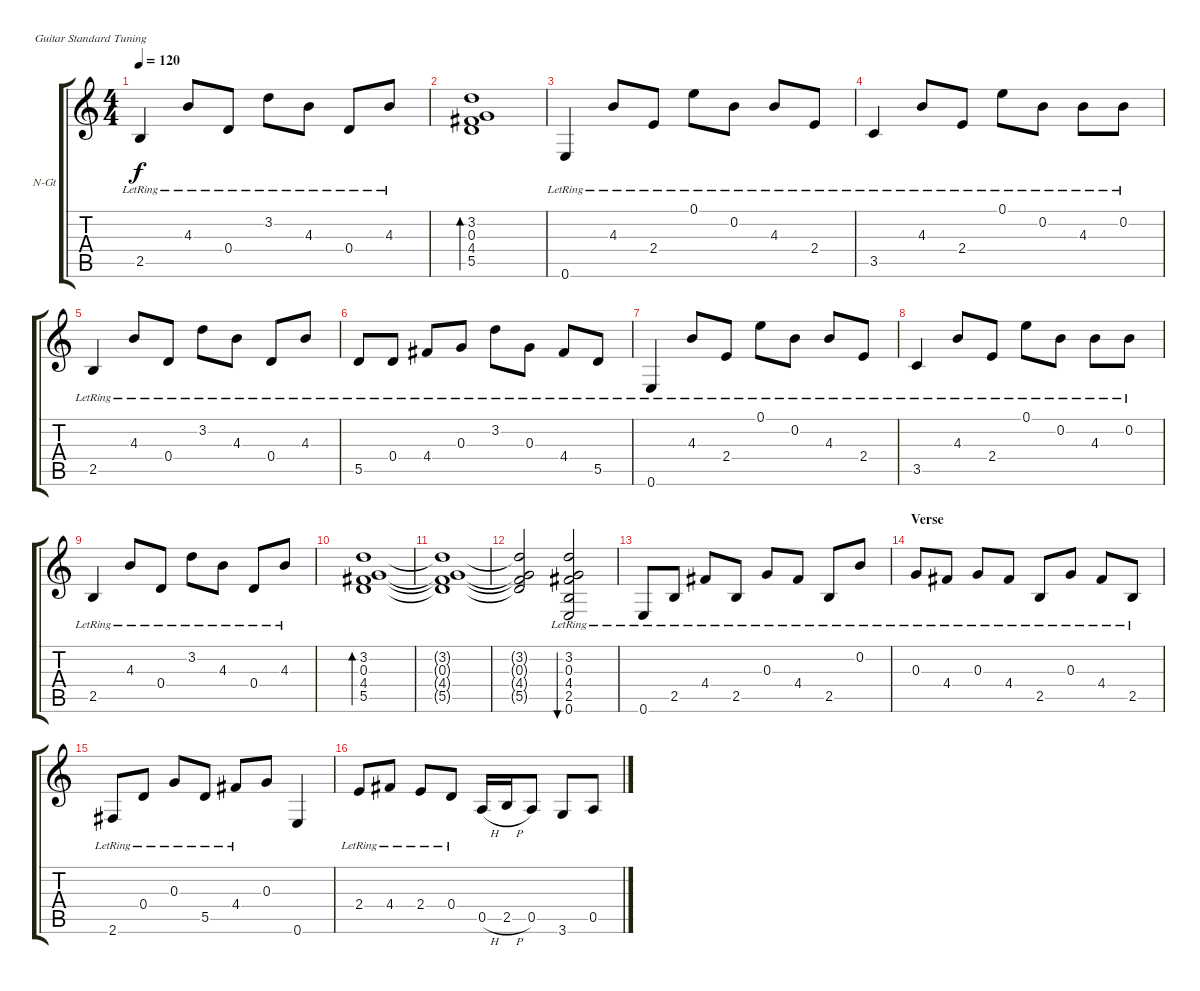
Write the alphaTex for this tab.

\bracketExtendMode groupsimilarinstruments
\firstSystemTrackNameOrientation horizontal
\otherSystemsTrackNameOrientation horizontal
\track ("Zakk Wylde - Acoustic" "N-Gt") {instrument acousticguitarnylon}
\staff {score tabs}
\tuning (E4 B3 G3 D3 A2 E2)
\ts (4 4)
\tempo 120
\clef g2
\ks c
2.5{lr}.4{dy f} 4.3{lr}.8 0.4{lr}.8 3.2{lr}.8 4.3{lr}.8 0.4{lr}.8 4.3{lr}.8 |
(3.2 0.3 4.4 5.5).1{bd 480} |
0.6{lr}.4 4.3{lr}.8 2.4{lr}.8 0.1{lr}.8 0.2{lr}.8 4.3{lr}.8 2.4{lr}.8 |
3.5{lr}.4 4.3{lr}.8 2.4{lr}.8 0.1{lr}.8 0.2{lr}.8 4.3{lr}.8 0.2{lr}.8 |
2.5{lr}.4 4.3{lr}.8 0.4{lr}.8 3.2{lr}.8 4.3{lr}.8 0.4{lr}.8 4.3{lr}.8 |
5.5{lr}.8 0.4{lr}.8 4.4{lr}.8 0.3{lr}.8 3.2{lr}.8 0.3{lr}.8 4.4{lr}.8 5.5{lr}.8 |
0.6{lr}.4 4.3{lr}.8 2.4{lr}.8 0.1{lr}.8 0.2{lr}.8 4.3{lr}.8 2.4{lr}.8 |
3.5{lr}.4 4.3{lr}.8 2.4{lr}.8 0.1{lr}.8 0.2{lr}.8 4.3{lr}.8 0.2{lr}.8 |
2.5{lr}.4 4.3{lr}.8 0.4{lr}.8 3.2{lr}.8 4.3{lr}.8 0.4{lr}.8 4.3{lr}.8 |
(3.2 0.3 4.4 5.5).1{bd 480} |
(3.2{t} 0.3{t} 4.4{t} 5.5{t}).1 |
(3.2{t} 0.3{t} 4.4{t} 5.5{t}).2 (3.2{lr} 0.3{lr} 4.4{lr} 2.5{lr} 0.6{lr}).2{bu 480} |
0.6{lr}.8 2.5{lr}.8 4.4{lr}.8 2.5{lr}.8 0.3{lr}.8 4.4{lr}.8 2.5{lr}.8 0.2{lr}.8 |
\section ("" "Verse")
0.3{lr}.8 4.4{lr}.8 0.3{lr}.8 4.4{lr}.8 2.5{lr}.8 0.3{lr}.8 4.4{lr}.8 2.5{lr}.8 |
2.6{lr}.8 0.4{lr}.8 0.3{lr}.8 5.5{lr}.8 4.4{lr}.8 0.3.8 0.6.4 |
2.4{lr}.8 4.4{lr}.8 2.4{lr}.8 0.4{lr}.8 0.5{h}.16 2.5{h}.16 0.5.8 3.6.8 0.5.8
